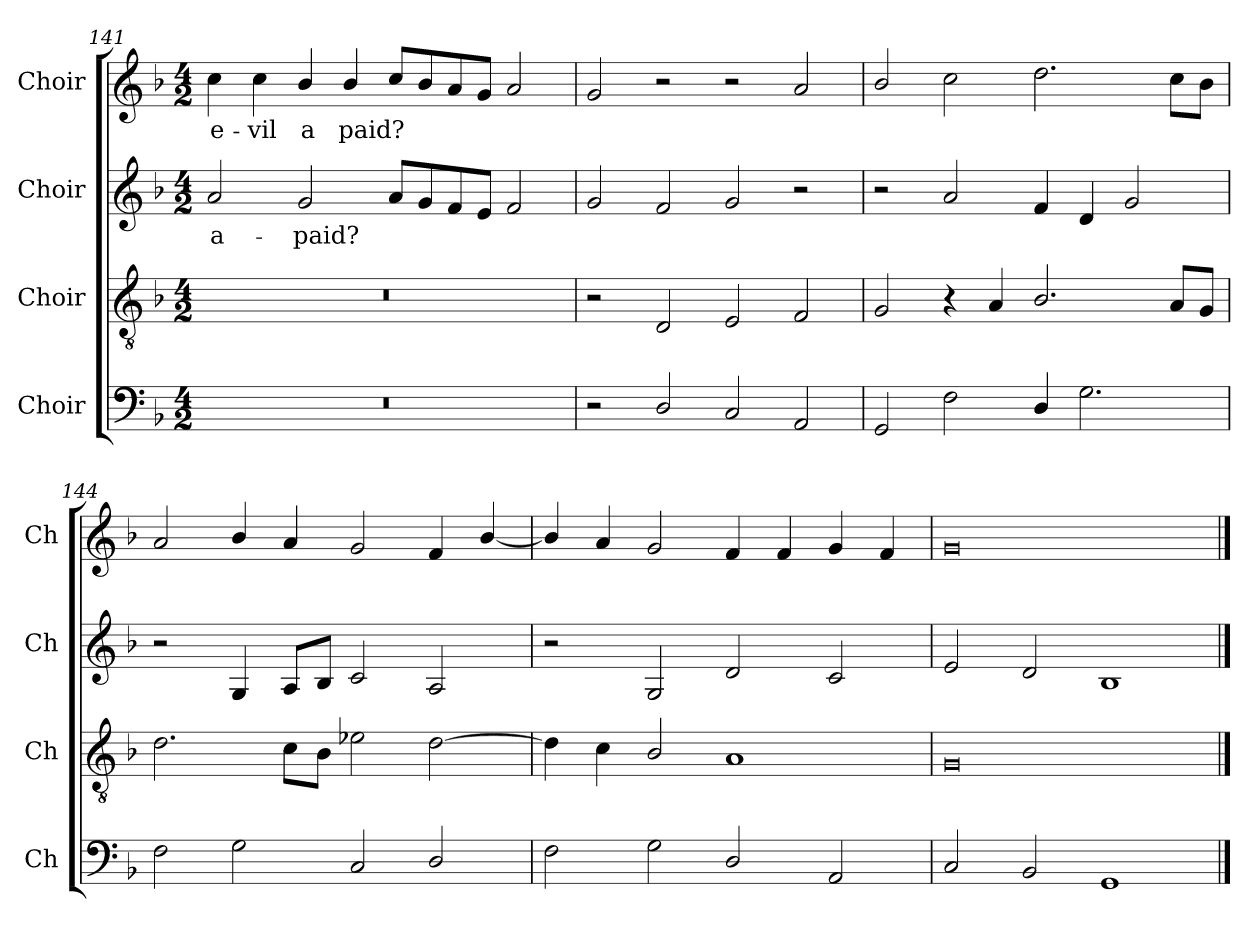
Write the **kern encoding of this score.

**kern	**kern	**kern	**text	**kern	**text
*part4	*part3	*part2	*part2	*part1	*part1
*staff4	*staff3	*staff2	*staff2	*staff1	*staff1
*I"Choir	*I"Choir	*I"Choir	*	*I"Choir	*
*I'Ch	*I'Ch	*I'Ch	*	*I'Ch	*
*clefF4	*clefGv2	*clefG2	*	*clefG2	*
*k[b-]	*k[b-]	*k[b-]	*	*k[b-]	*
*M4/2	*M4/2	*M4/2	*	*M4/2	*
=141	=141	=141	=141	=141	=141
!	!	!	!LO:LY:b	!	!LO:LY:b
0r	0r	2a/	a-	4cc\	e-
!	!	!	!	!	!LO:LY:b
.	.	.	.	4cc\	-vil
!	!	!	!LO:LY:b	!	!LO:LY:b
.	.	2g/	-paid?	4b-/	a
!	!	!	!	!	!LO:LY:b
.	.	.	.	4b-/	paid?
.	.	8aL	.	8ccL	.
.	.	8g	.	8b-	.
.	.	8f	.	8a	.
.	.	8eJ	.	8gJ	.
.	.	2f/	.	2a/	.
=142	=142	=142	=142	=142	=142
2r	2r	2g/	.	2g/	.
2D/	2D/	2f/	.	2r	.
2C/	2E/	2g/	.	2r	.
2AA/	2F/	2r	.	2a/	.
!!LO:LB:g=z
=143	=143	=143	=143	=143	=143
2GG/	2G/	2r	.	2b-/	.
2F\	4r	2a/	.	2cc\	.
.	4A/	.	.	.	.
4D/	2.B-/	4f/	.	2.dd\	.
2.G\	.	4d/	.	.	.
.	.	2g/	.	.	.
.	8AL	.	.	8ccL	.
.	8GJ	.	.	8b-J	.
=144	=144	=144	=144	=144	=144
2F\	2.d\	2r	.	2a/	.
2G\	.	4G/	.	4b-/	.
.	8cL	8AL	.	4a/	.
.	8B-J	8B-J	.	.	.
2C/	2e-X\	2c/	.	2g/	.
2D/	[2d\	2A/	.	4f/	.
.	.	.	.	[4b-/	.
=145	=145	=145	=145	=145	=145
2F\	4d\]	2r	.	4b-/]	.
.	4c\	.	.	4a/	.
2G\	2B-/	2G/	.	2g/	.
2D/	1A	2d/	.	4f/	.
.	.	.	.	4f/	.
2AA/	.	2c/	.	4g/	.
.	.	.	.	4f/	.
=146	=146	=146	=146	=146	=146
2C/	0G	2e/	.	0g	.
2BB-/	.	2d/	.	.	.
1GG	.	1B-	.	.	.
==	==	==	==	==	==
*-	*-	*-	*-	*-	*-
